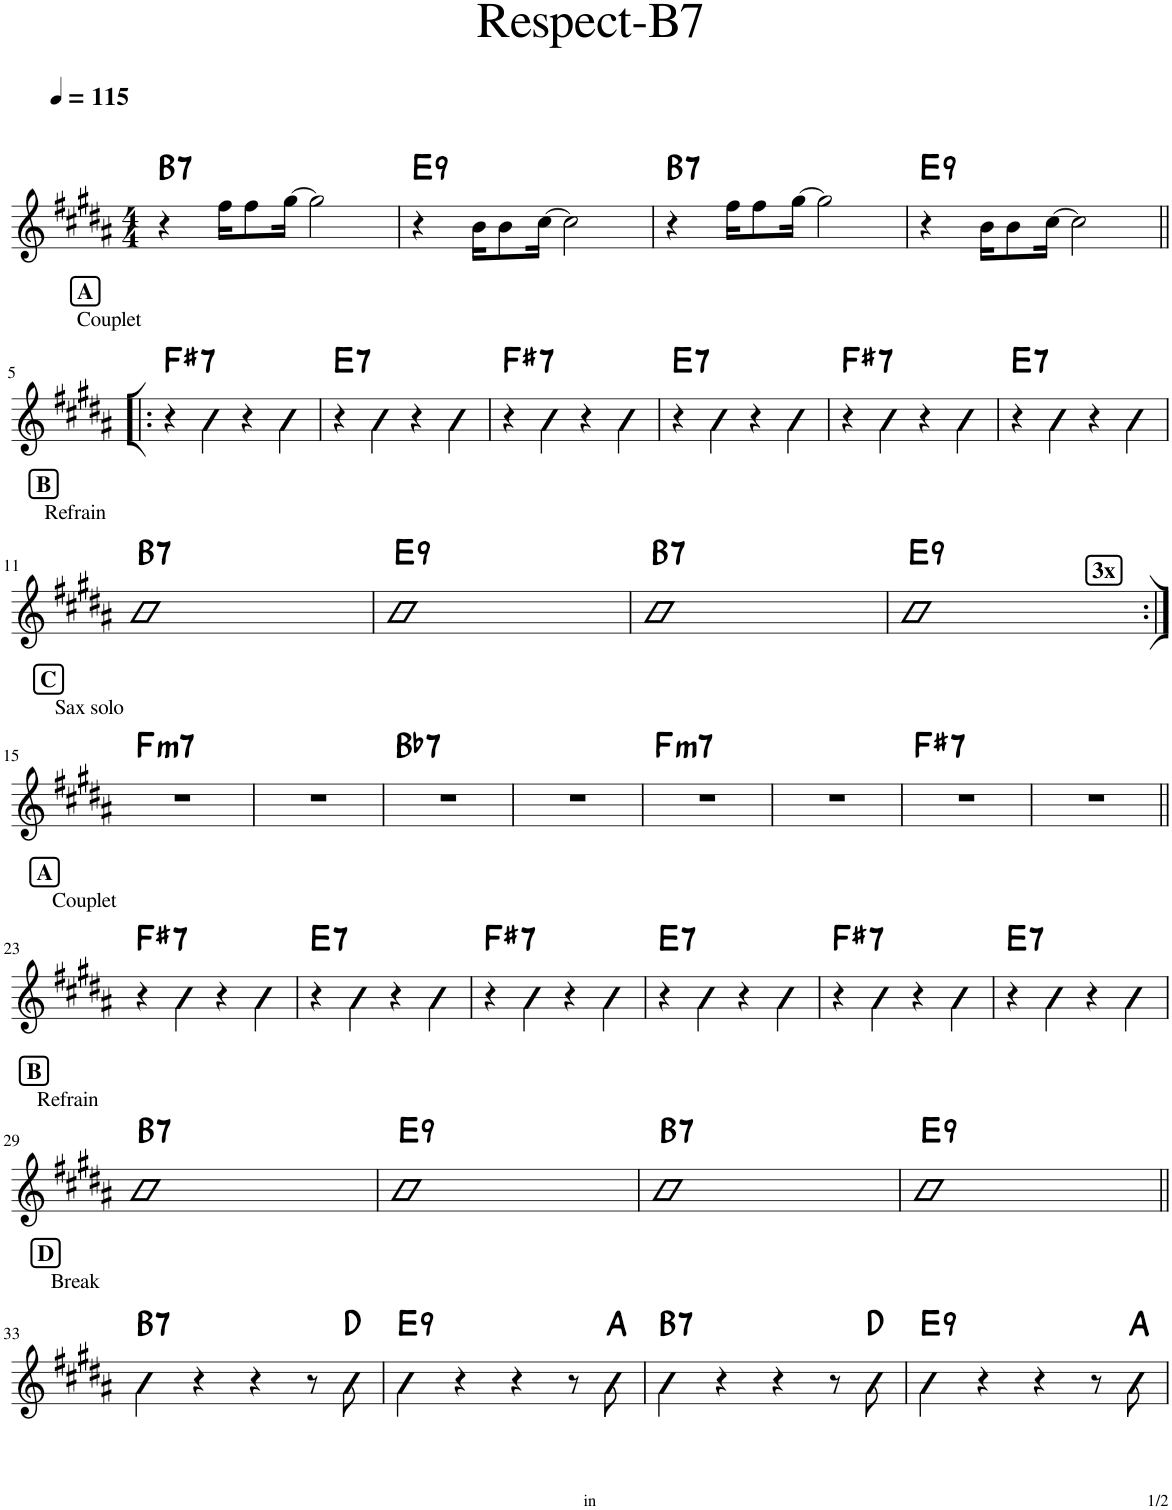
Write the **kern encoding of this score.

**kern	**harte
*part1	*part1
*staff1	*
*I"Piano	*
*I'Pno.	*
*clefG2	*
*k[f#c#g#d#a#]	*
*M4/4	*
*MM115	*
=1	=1
!	!LO:H:kt=7
4r	B:7
16ff#\KL	.
8ff#\	.
[16gg#\Jk	.
2gg#\]	.
=2	=2
!	!LO:H:kt=9
4r	E:9
16b\KL	.
8b\	.
[16cc#\Jk	.
2cc#\]	.
=3	=3
!	!LO:H:kt=7
4r	B:7
16ff#\KL	.
8ff#\	.
[16gg#\Jk	.
2gg#\]	.
=4	=4
!	!LO:H:kt=9
4r	E:9
16b\KL	.
8b\	.
[16cc#\Jk	.
2cc#\]	.
!!LO:LB:g=z
!!LO:REH:place=s1:a:B:cj:fs=11:t=A
=5!|:	=5!|:
!LO:TX:a:t=Couplet	!LO:H:kt=7
4r	F#:7
4f#\	.
4r	.
4f#\	.
=6	=6
!	!LO:H:kt=7
4r	E:7
4f#\	.
4r	.
4f#\	.
=7	=7
!	!LO:H:kt=7
4r	F#:7
4f#\	.
4r	.
4f#\	.
=8	=8
!	!LO:H:kt=7
4r	E:7
4f#\	.
4r	.
4f#\	.
=9	=9
!	!LO:H:kt=7
4r	F#:7
4f#\	.
4r	.
4f#\	.
=10	=10
!	!LO:H:kt=7
4r	E:7
4f#\	.
4r	.
4f#\	.
!!LO:LB:g=z
!!LO:REH:place=s1:a:B:cj:fs=11:t=B
=11	=11
!LO:TX:a:t=Refrain	!LO:H:kt=7
1b	B:7
=12	=12
!	!LO:H:kt=9
1e	E:9
=13	=13
!	!LO:H:kt=7
1b	B:7
!!LO:REH:place=s1:a:B:cj:fs=11:t=3x
=14	=14
!	!LO:H:kt=9
1e	E:9
!!LO:LB:g=z
!!LO:REH:place=s1:a:B:cj:fs=11:t=C
=15:|!	=15:|!
!LO:TX:a:t=Sax solo	!LO:H:kt=m7
1r	F:min7
=16	=16
1r	.
=17	=17
!	!LO:H:kt=7
1r	Bb:7
=18	=18
1r	.
=19	=19
!	!LO:H:kt=m7
1r	F:min7
=20	=20
1r	.
=21	=21
!	!LO:H:kt=7
1r	F#:7
=22	=22
1r	.
!!LO:LB:g=z
!!LO:REH:place=s1:a:B:cj:fs=11:t=A
=23||	=23||
!LO:TX:a:t=Couplet	!LO:H:kt=7
4r	F#:7
4f#\	.
4r	.
4f#\	.
=24	=24
!	!LO:H:kt=7
4r	E:7
4f#\	.
4r	.
4f#\	.
=25	=25
!	!LO:H:kt=7
4r	F#:7
4f#\	.
4r	.
4f#\	.
=26	=26
!	!LO:H:kt=7
4r	E:7
4f#\	.
4r	.
4f#\	.
=27	=27
!	!LO:H:kt=7
4r	F#:7
4f#\	.
4r	.
4f#\	.
=28	=28
!	!LO:H:kt=7
4r	E:7
4f#\	.
4r	.
4f#\	.
!!LO:LB:g=z
!!LO:REH:place=s1:a:B:cj:fs=11:t=B
=29	=29
!LO:TX:a:t=Refrain	!LO:H:kt=7
1b	B:7
=30	=30
!	!LO:H:kt=9
1e	E:9
=31	=31
!	!LO:H:kt=7
1b	B:7
=32	=32
!	!LO:H:kt=9
1e	E:9
!!LO:LB:g=z
!!LO:REH:place=s1:a:B:cj:fs=11:t=D
=33||	=33||
!LO:TX:a:t=Break	!LO:H:kt=7
4b\	B:7
4r	.
4r	.
8r	.
8dd#\	D:maj
=34	=34
!	!LO:H:kt=9
4ee\	E:9
4r	.
4r	.
8r	.
8a#\	A:maj
=35	=35
!	!LO:H:kt=7
4b\	B:7
4r	.
4r	.
8r	.
8dd#\	D:maj
=36	=36
!	!LO:H:kt=9
4ee\	E:9
4r	.
4r	.
8r	.
8a#\	A:maj
=	=
*-	*-
